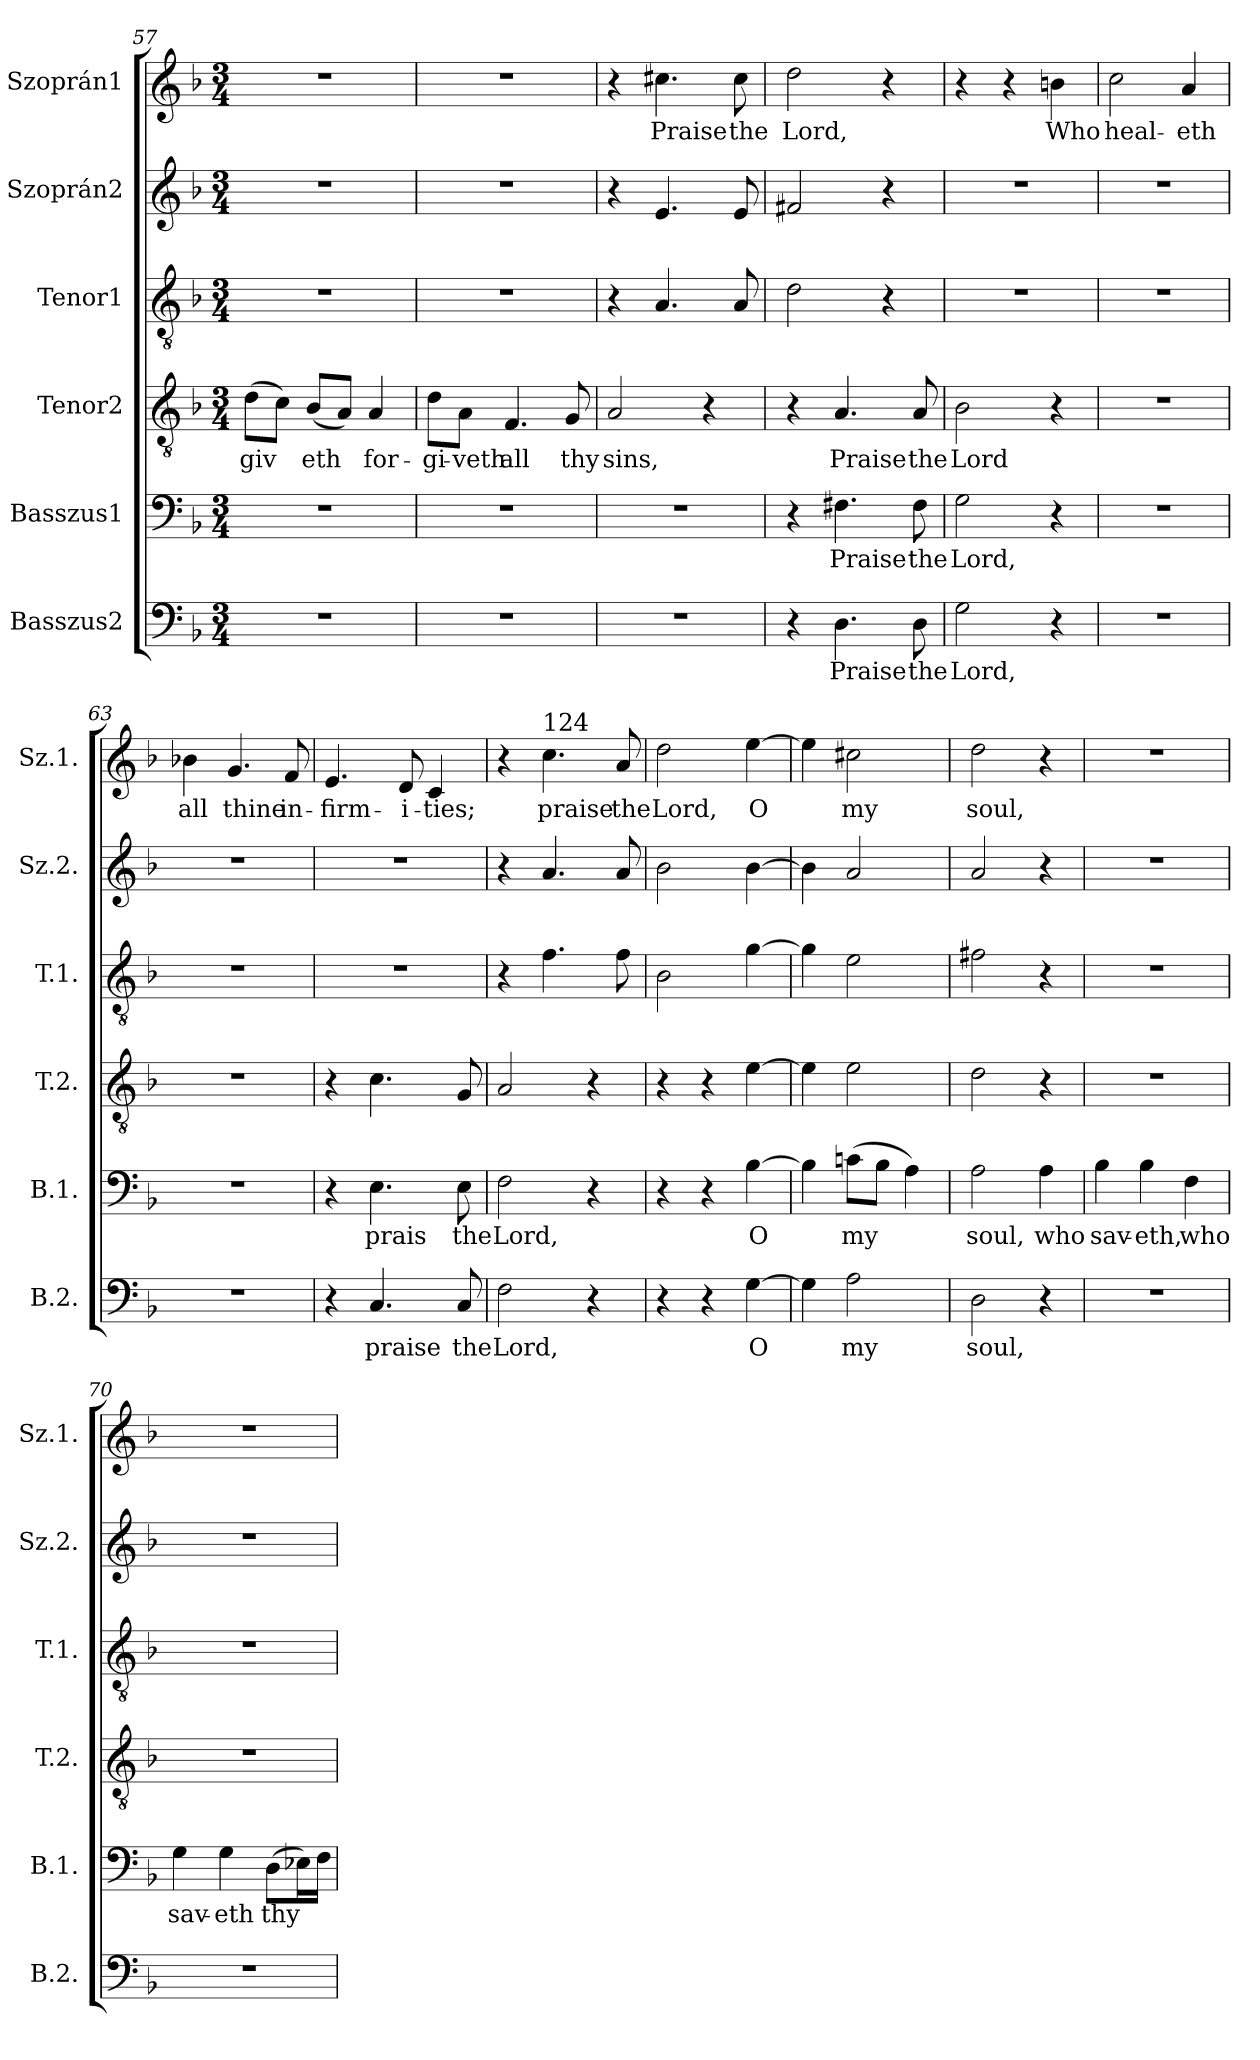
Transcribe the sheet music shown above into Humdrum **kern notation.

**kern	**text	**kern	**text	**kern	**text	**kern	**kern	**kern	**text
*part6	*part6	*part5	*part5	*part4	*part4	*part3	*part2	*part1	*part1
*staff6	*staff6	*staff5	*staff5	*staff4	*staff4	*staff3	*staff2	*staff1	*staff1
*I"Basszus2	*	*I"Basszus1	*	*I"Tenor2	*	*I"Tenor1	*I"Szoprán2	*I"Szoprán1	*
*I'B.2.	*	*I'B.1.	*	*I'T.2.	*	*I'T.1.	*I'Sz.2.	*I'Sz.1.	*
*clefF4	*	*clefF4	*	*clefGv2	*	*clefGv2	*clefG2	*clefG2	*
*k[b-]	*	*k[b-]	*	*k[b-]	*	*k[b-]	*k[b-]	*k[b-]	*
*M3/4	*	*M3/4	*	*M3/4	*	*M3/4	*M3/4	*M3/4	*
=57	=57	=57	=57	=57	=57	=57	=57	=57	=57
!	!	!	!	!	!LO:LY:b	!	!	!	!
2.r	.	2.r	.	(>8d\L	-giv	2.r	2.r	2.r	.
.	.	.	.	8c\J)	.	.	.	.	.
!	!	!	!	!	!LO:LY:b	!	!	!	!
.	.	.	.	(>8B-/L	eth	.	.	.	.
.	.	.	.	8A/J)	.	.	.	.	.
!	!	!	!	!	!LO:LY:b	!	!	!	!
.	.	.	.	4A/	for-	.	.	.	.
=58	=58	=58	=58	=58	=58	=58	=58	=58	=58
!	!	!	!	!	!LO:LY:b	!	!	!	!
2.r	.	2.r	.	8d\L	-gi-	2.r	2.r	2.r	.
!	!	!	!	!	!LO:LY:b	!	!	!	!
.	.	.	.	8A\J	-veth	.	.	.	.
!	!	!	!	!	!LO:LY:b	!	!	!	!
.	.	.	.	4.F/	all	.	.	.	.
!	!	!	!	!	!LO:LY:b	!	!	!	!
.	.	.	.	8G/	thy	.	.	.	.
=59	=59	=59	=59	=59	=59	=59	=59	=59	=59
!	!	!	!	!	!LO:LY:b	!	!	!	!
2.r	.	2.r	.	2A/	sins,	4r	4r	4r	.
!	!	!	!	!	!	!	!	!	!LO:LY:b
.	.	.	.	.	.	4.A/	4.e/	4.cc#X\	-Praise
.	.	.	.	4r	.	.	.	.	.
!	!	!	!	!	!	!	!	!	!LO:LY:b
.	.	.	.	.	.	8A/	8e/	8cc#\	the
=60	=60	=60	=60	=60	=60	=60	=60	=60	=60
!	!	!	!	!	!	!	!	!	!LO:LY:b
4r	.	4r	.	4r	.	2d\	2f#X/	2dd\	Lord,
!	!LO:LY:b	!	!LO:LY:b	!	!LO:LY:b	!	!	!	!
4.D\	Praise	4.F#X\	Praise	4.A/	Praise	.	.	.	.
.	.	.	.	.	.	4r	4r	4r	.
!	!LO:LY:b	!	!LO:LY:b	!	!LO:LY:b	!	!	!	!
8D\	the	8F#\	the	8A/	the	.	.	.	.
=61	=61	=61	=61	=61	=61	=61	=61	=61	=61
!	!LO:LY:b	!	!LO:LY:b	!	!LO:LY:b	!	!	!	!
2G\	Lord,	2G\	Lord,	2B-\	Lord	2.r	2.r	4r	.
.	.	.	.	.	.	.	.	4r	.
!	!	!	!	!	!	!	!	!	!LO:LY:b
4r	.	4r	.	4r	.	.	.	4bn\	Who
=62	=62	=62	=62	=62	=62	=62	=62	=62	=62
!	!	!	!	!	!	!	!	!	!LO:LY:b
2.r	.	2.r	.	2.r	.	2.r	2.r	2cc\	heal-
!	!	!	!	!	!	!	!	!	!LO:LY:b
.	.	.	.	.	.	.	.	4a/	-eth
=63	=63	=63	=63	=63	=63	=63	=63	=63	=63
!	!	!	!	!	!	!	!	!	!LO:LY:b
2.r	.	2.r	.	2.r	.	2.r	2.r	4b-X\	all
!	!	!	!	!	!	!	!	!	!LO:LY:b
.	.	.	.	.	.	.	.	4.g/	thine
!	!	!	!	!	!	!	!	!	!LO:LY:b
.	.	.	.	.	.	.	.	8f/	in-
=64	=64	=64	=64	=64	=64	=64	=64	=64	=64
!	!	!	!	!	!	!	!	!	!LO:LY:b
4r	.	4r	.	4r	.	2.r	2.r	4.e/	-firm-
!	!LO:LY:b	!	!LO:LY:b	!	!	!	!	!	!
4.C/	praise	4.E\	prais	4.c\	.	.	.	.	.
!	!	!	!	!	!	!	!	!	!LO:LY:b
.	.	.	.	.	.	.	.	8d/	-i-
!	!	!	!	!	!	!	!	!	!LO:LY:b
.	.	.	.	.	.	.	.	4c/	-ties;
!	!LO:LY:b	!	!LO:LY:b	!	!	!	!	!	!
8C/	the	8E\	the	8G/	.	.	.	.	.
!!LO:PB:g=z
=65	=65	=65	=65	=65	=65	=65	=65	=65	=65
!	!LO:LY:b	!	!LO:LY:b	!	!	!	!	!	!
2F\	Lord,	2F\	Lord,	2A/	.	4r	4r	4r	.
!	!	!	!	!	!	!	!	!LO:TX:a:t=124	!
!	!	!	!	!	!	!	!	!	!LO:LY:b
.	.	.	.	.	.	4.f\	4.a/	4.cc\	praise
4r	.	4r	.	4r	.	.	.	.	.
!	!	!	!	!	!	!	!	!	!LO:LY:b
.	.	.	.	.	.	8f\	8a/	8a/	the
=66	=66	=66	=66	=66	=66	=66	=66	=66	=66
!	!	!	!	!	!	!	!	!	!LO:LY:b
4r	.	4r	.	4r	.	2B-\	2b-\	2dd\	Lord,
4r	.	4r	.	4r	.	.	.	.	.
!	!LO:LY:b	!	!LO:LY:b	!	!	!	!	!	!LO:LY:b
[4G\	O	[4B-\	O	[4e\	.	[4g\	[4b-\	[4ee\	O
=67	=67	=67	=67	=67	=67	=67	=67	=67	=67
4G\]	.	4B-\]	.	4e\]	.	4g\]	4b-\]	4ee\]	.
!	!LO:LY:b	!	!LO:LY:b	!	!	!	!	!	!LO:LY:b
2A\	my	(<8cn\L	my	2e\	.	2e\	2a/	2cc#X\	my
.	.	8B-\J	.	.	.	.	.	.	.
.	.	4A\)	.	.	.	.	.	.	.
=68	=68	=68	=68	=68	=68	=68	=68	=68	=68
!	!LO:LY:b	!	!LO:LY:b	!	!	!	!	!	!LO:LY:b
2D\	soul,	2A\	soul,	2d\	.	2f#X\	2a/	2dd\	soul,
!	!	!	!LO:LY:b	!	!	!	!	!	!
4r	.	4A\	who	4r	.	4r	4r	4r	.
=69	=69	=69	=69	=69	=69	=69	=69	=69	=69
!	!	!	!LO:LY:b	!	!	!	!	!	!
2.r	.	4B-\	sav-	2.r	.	2.r	2.r	2.r	.
!	!	!	!LO:LY:b	!	!	!	!	!	!
.	.	4B-\	-eth,	.	.	.	.	.	.
!	!	!	!LO:LY:b	!	!	!	!	!	!
.	.	4F\	who	.	.	.	.	.	.
=70	=70	=70	=70	=70	=70	=70	=70	=70	=70
!	!	!	!LO:LY:b	!	!	!	!	!	!
2.r	.	4G\	sav-	2.r	.	2.r	2.r	2.r	.
!	!	!	!LO:LY:b	!	!	!	!	!	!
.	.	4G\	-eth	.	.	.	.	.	.
!	!	!	!LO:LY:b	!	!	!	!	!	!
.	.	(<8D\L	thy	.	.	.	.	.	.
.	.	16E-X\L)	.	.	.	.	.	.	.
.	.	16F\JJ	.	.	.	.	.	.	.
=	=	=	=	=	=	=	=	=	=
*-	*-	*-	*-	*-	*-	*-	*-	*-	*-
